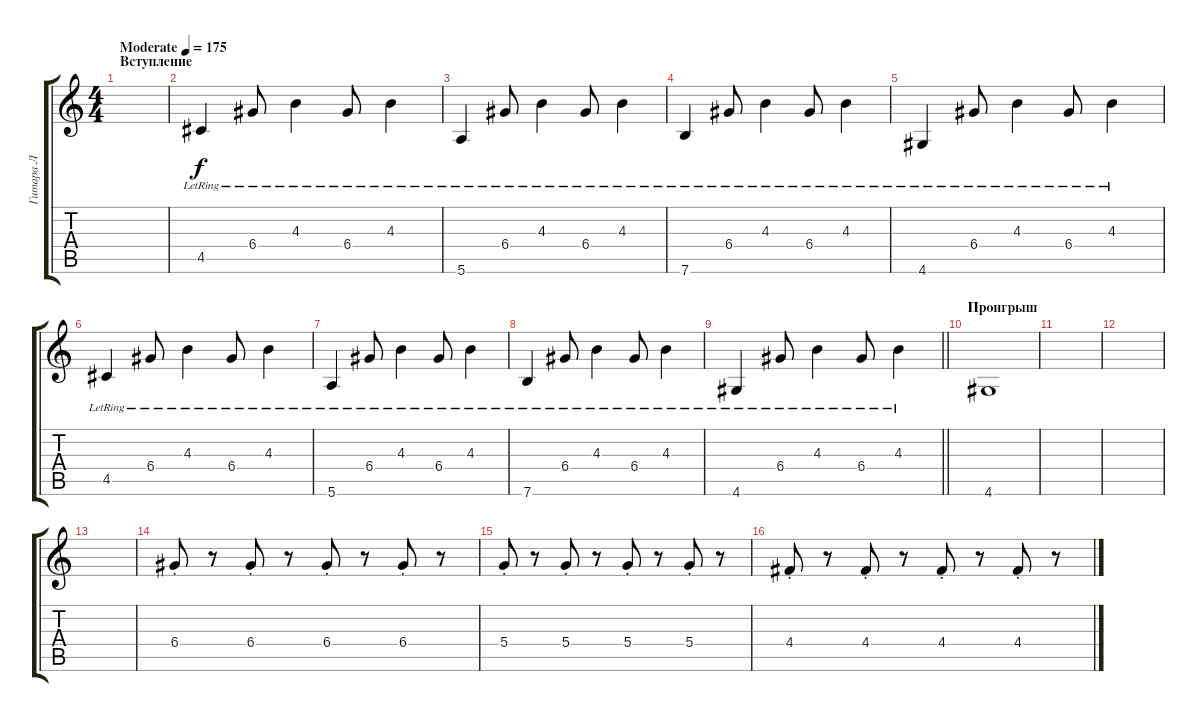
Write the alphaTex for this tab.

\track ("Гитара Л" "Гитара Л") {instrument distortionguitar}
\staff {score tabs}
\tuning (E4 B3 G3 D3 A2 E2) {hide}
\ts (4 4)
\section ("" "Вступление")
\tempo (175 "Moderate")
\clef g2
\ks c
|
4.5{lr}.4{instrument acousticguitarsteel} 6.4{lr}.8 4.3{lr}.4 6.4{lr}.8 4.3{lr}.4 |
5.6{lr}.4 6.4{lr}.8 4.3{lr}.4 6.4{lr}.8 4.3{lr}.4 |
7.6{lr}.4 6.4{lr}.8 4.3{lr}.4 6.4{lr}.8 4.3{lr}.4 |
4.6{lr}.4 6.4{lr}.8 4.3{lr}.4 6.4{lr}.8 4.3{lr}.4 |
4.5{lr}.4 6.4{lr}.8 4.3{lr}.4 6.4{lr}.8 4.3{lr}.4 |
5.6{lr}.4 6.4{lr}.8 4.3{lr}.4 6.4{lr}.8 4.3{lr}.4 |
7.6{lr}.4 6.4{lr}.8 4.3{lr}.4 6.4{lr}.8 4.3{lr}.4 |
\barLineRight lightlight
4.6{lr}.4 6.4{lr}.8 4.3{lr}.4 6.4{lr}.8 4.3{lr}.4 |
\section ("" "Проигрыш")
4.6.1 |
|
|
|
6.4{st}.8 r.8 6.4{st}.8 r.8 6.4{st}.8 r.8 6.4{st}.8 r.8 |
5.4{st}.8 r.8 5.4{st}.8 r.8 5.4{st}.8 r.8 5.4{st}.8 r.8 |
4.4{st}.8 r.8 4.4{st}.8 r.8 4.4{st}.8 r.8 4.4{st}.8 r.8
